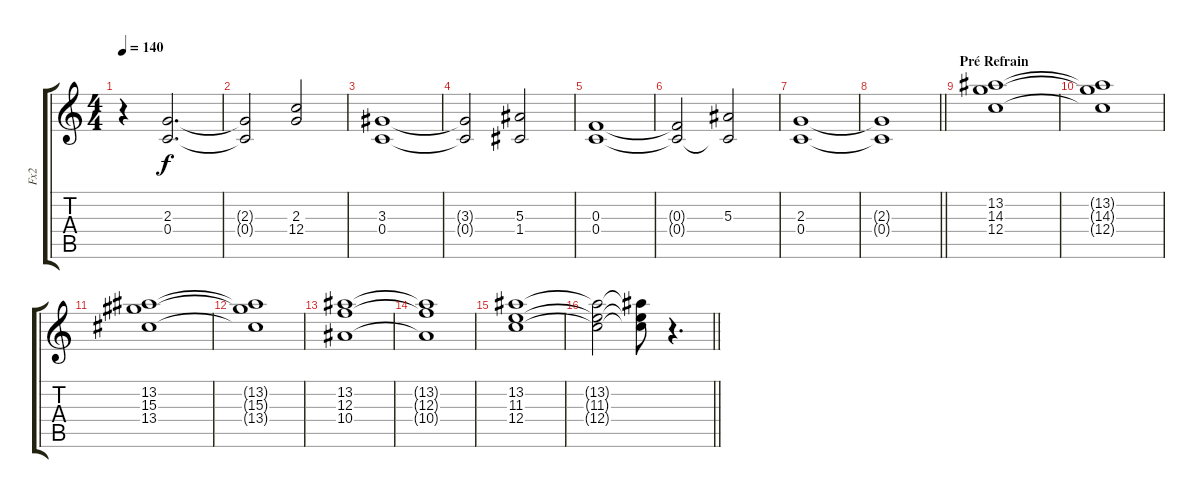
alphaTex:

\track ("Fx2" "Fx2") {instrument overdrivenguitar}
\staff {score tabs}
\tuning (D4 A3 F3 C3 G2 C2) {hide}
\ts (4 4)
\tempo 140
\clef g2
\ks c
r.4{dy f volume 13 instrument pad4choir} (2.3 0.4).2{d} |
(2.3{t} 0.4{t}).2 (2.3 12.4).2 |
(3.3 0.4).1 |
(3.3{t} 0.4{t}).2 (5.3 1.4).2 |
(0.3 0.4).1 |
(0.3{t} 0.4{t}).2 (5.3 0.4{t}).2 |
(2.3 0.4).1 |
\barLineRight lightlight
(2.3{t} 0.4{t}).1 |
\section ("" "Pré Refrain")
(13.2 14.3 12.4).1{volume 7} |
(13.2{t} 14.3{t} 12.4{t}).1 |
(13.2 15.3 13.4).1 |
(13.2{t} 15.3{t} 13.4{t}).1 |
(13.2 12.3 10.4).1 |
(13.2{t} 12.3{t} 10.4{t}).1 |
(13.2 11.3 12.4).1 |
\barLineRight lightlight
(13.2{t} 11.3{t} 12.4{t}).2 (13.2{t} 11.3{t} 12.4{t}).8 r.4{d}
